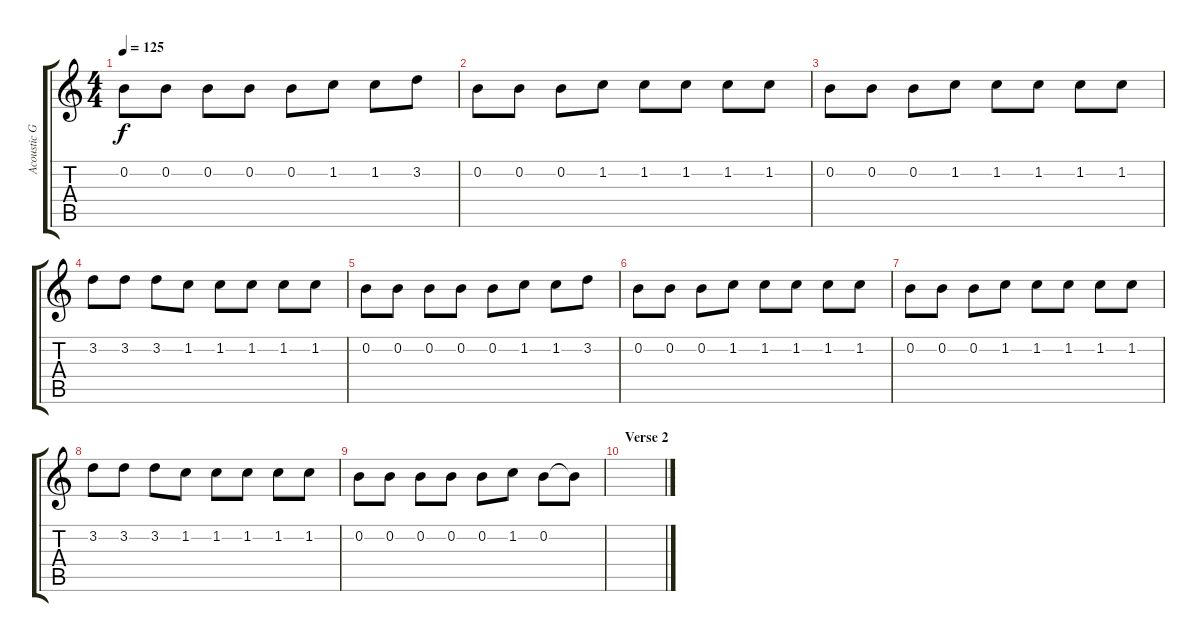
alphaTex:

\track ("Acoustic Guitar" "Acoustic G") {instrument acousticguitarsteel}
\staff {score tabs}
\tuning (E4 B3 G3 D3 A2 E2) {hide}
\ts (4 4)
\tempo 125
\clef g2
\ks c
0.2.8{dy f} 0.2.8 0.2.8 0.2.8 0.2.8 1.2.8 1.2.8 3.2.8 |
0.2.8 0.2.8 0.2.8 1.2.8 1.2.8 1.2.8 1.2.8 1.2.8 |
0.2.8 0.2.8 0.2.8 1.2.8 1.2.8 1.2.8 1.2.8 1.2.8 |
3.2.8 3.2.8 3.2.8 1.2.8 1.2.8 1.2.8 1.2.8 1.2.8 |
0.2.8 0.2.8 0.2.8 0.2.8 0.2.8 1.2.8 1.2.8 3.2.8 |
0.2.8 0.2.8 0.2.8 1.2.8 1.2.8 1.2.8 1.2.8 1.2.8 |
0.2.8 0.2.8 0.2.8 1.2.8 1.2.8 1.2.8 1.2.8 1.2.8 |
3.2.8 3.2.8 3.2.8 1.2.8 1.2.8 1.2.8 1.2.8 1.2.8 |
0.2.8 0.2.8 0.2.8 0.2.8 0.2.8 1.2.8 0.2.8 0.2{t}.8 |
\section ("" "Verse 2")
